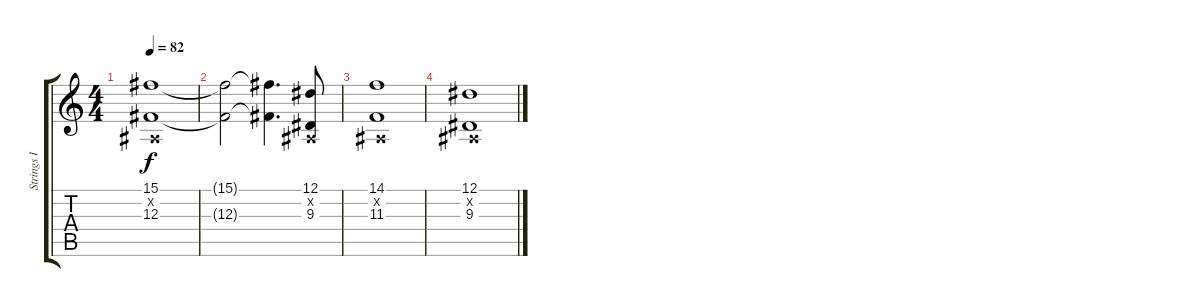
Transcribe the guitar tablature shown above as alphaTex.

\track ("Strings I" "Strings I") {instrument stringensemble1}
\staff {score tabs}
\tuning (Eb4 Bb3 Gb3 Db3 Ab2 Eb2) {hide}
\ts (4 4)
\tempo 82
\clef g2
\ks c
(15.1 0.2{x} 12.3).1{dy f} |
(15.1{t} 12.3{t}).2 (15.1{t} 12.3{t}).4{d} (12.1 0.2{x} 9.3).8 |
(14.1 0.2{x} 11.3).1 |
(12.1 0.2{x} 9.3).1
